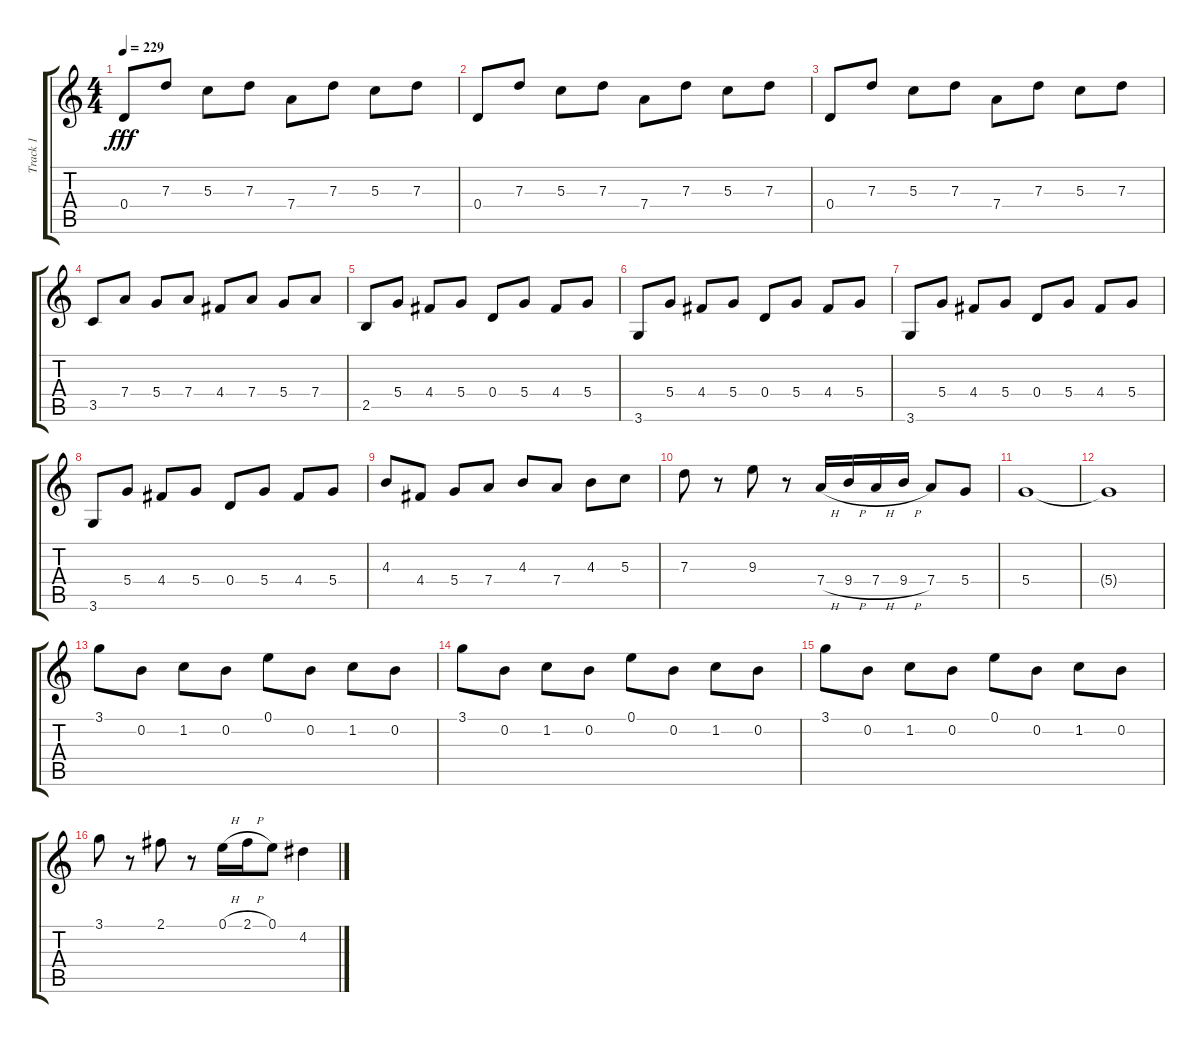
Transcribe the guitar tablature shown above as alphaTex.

\track ("Track 1" "Track 1") {instrument acousticguitarnylon}
\staff {score tabs}
\tuning (E4 B3 G3 D3 A2 E2) {hide}
\ts (4 4)
\tempo 229
\clef g2
\ks c
0.4.8{dy fff} 7.3.8 5.3.8 7.3.8 7.4.8 7.3.8 5.3.8 7.3.8 |
0.4.8 7.3.8 5.3.8 7.3.8 7.4.8 7.3.8 5.3.8 7.3.8 |
0.4.8 7.3.8 5.3.8 7.3.8 7.4.8 7.3.8 5.3.8 7.3.8 |
3.5.8 7.4.8 5.4.8 7.4.8 4.4.8 7.4.8 5.4.8 7.4.8 |
2.5.8 5.4.8 4.4.8 5.4.8 0.4.8 5.4.8 4.4.8 5.4.8 |
3.6.8 5.4.8 4.4.8 5.4.8 0.4.8 5.4.8 4.4.8 5.4.8 |
3.6.8 5.4.8 4.4.8 5.4.8 0.4.8 5.4.8 4.4.8 5.4.8 |
3.6.8 5.4.8 4.4.8 5.4.8 0.4.8 5.4.8 4.4.8 5.4.8 |
4.3.8 4.4.8 5.4.8 7.4.8 4.3.8 7.4.8 4.3.8 5.3.8 |
7.3.8 r.8 9.3.8 r.8 7.4{h}.16 9.4{h}.16 7.4{h}.16 9.4{h}.16 7.4.8 5.4.8 |
5.4.1 |
5.4{t}.1 |
3.1.8 0.2.8 1.2.8 0.2.8 0.1.8 0.2.8 1.2.8 0.2.8 |
3.1.8 0.2.8 1.2.8 0.2.8 0.1.8 0.2.8 1.2.8 0.2.8 |
3.1.8 0.2.8 1.2.8 0.2.8 0.1.8 0.2.8 1.2.8 0.2.8 |
3.1.8 r.8 2.1.8 r.8 0.1{h}.16 2.1{h}.16 0.1.8 4.2.4
